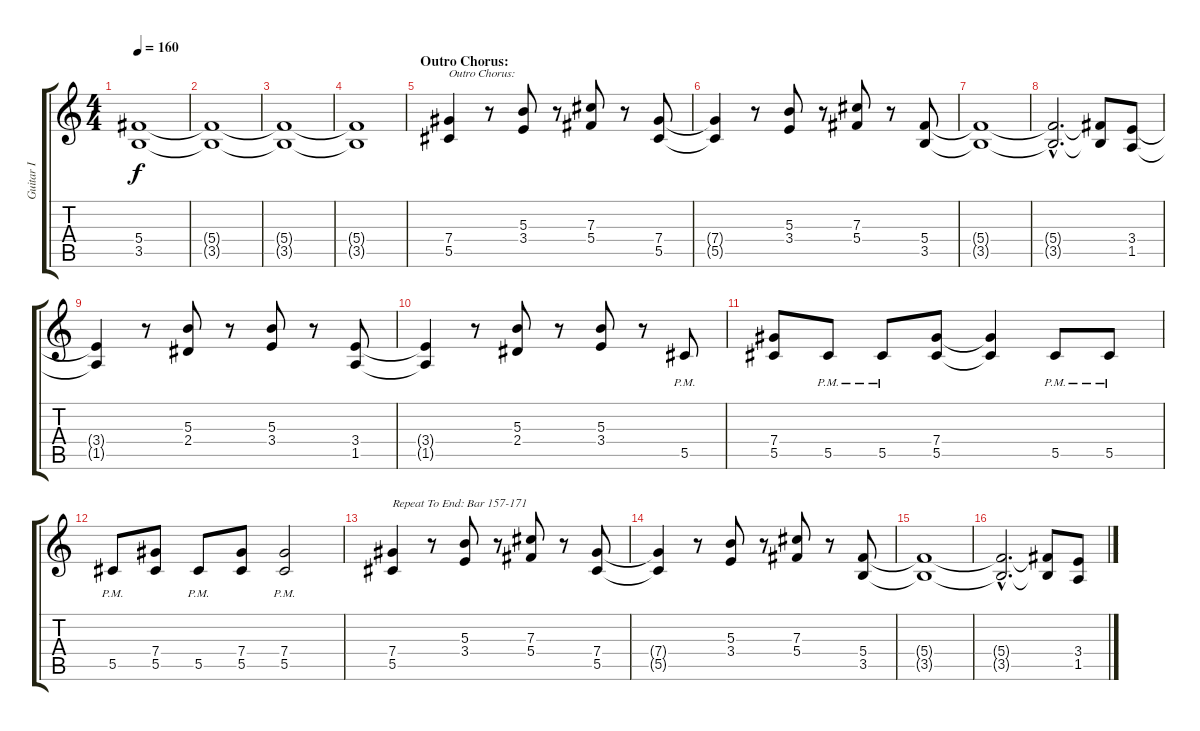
\track ("Guitar I" "Guitar I") {instrument distortionguitar}
\staff {score tabs}
\tuning (Eb4 Bb3 Gb3 Db3 Ab2 Eb2) {hide}
\ts (4 4)
\tempo 160
\clef g2
\ks c
(5.4{t} 3.5{t}).1{dy f} |
(5.4{t} 3.5{t}).1 |
(5.4{t} 3.5{t}).1 |
(5.4{t} 3.5{t}).1 |
\section ("" "Outro Chorus:")
(7.4 5.5).4{txt "Outro Chorus:"} r.8 (5.3 3.4).8 r.8 (7.3 5.4).8 r.8 (7.4 5.5).8 |
(7.4{t} 5.5{t}).4 r.8 (5.3 3.4).8 r.8 (7.3 5.4).8 r.8 (5.4 3.5).8 |
(5.4{t} 3.5{t}).1 |
(5.4{hac t} 3.5{hac t}).2{d} (5.4{t} 3.5{t}).8 (3.4 1.5).8 |
(3.4{t} 1.5{t}).4 r.8 (5.3 2.4).8 r.8 (5.3 3.4).8 r.8 (3.4 1.5).8 |
(3.4{t} 1.5{t}).4 r.8 (5.3 2.4).8 r.8 (5.3 3.4).8 r.8 5.5{pm}.8 |
(7.4 5.5).8 5.5{pm}.8 5.5{pm}.8 (7.4 5.5).8 (7.4{t} 5.5{t}).4 5.5{pm}.8 5.5{pm}.8 |
5.5{pm}.8 (7.4 5.5).8 5.5{pm}.8 (7.4 5.5).8 (7.4{pm} 5.5).2 |
(7.4 5.5).4{txt "Repeat To End: Bar 157-171"} r.8 (5.3 3.4).8 r.8 (7.3 5.4).8 r.8 (7.4 5.5).8 |
(7.4{t} 5.5{t}).4 r.8 (5.3 3.4).8 r.8 (7.3 5.4).8 r.8 (5.4 3.5).8 |
(5.4{t} 3.5{t}).1 |
(5.4{hac t} 3.5{hac t}).2{d} (5.4{t} 3.5{t}).8 (3.4 1.5).8
